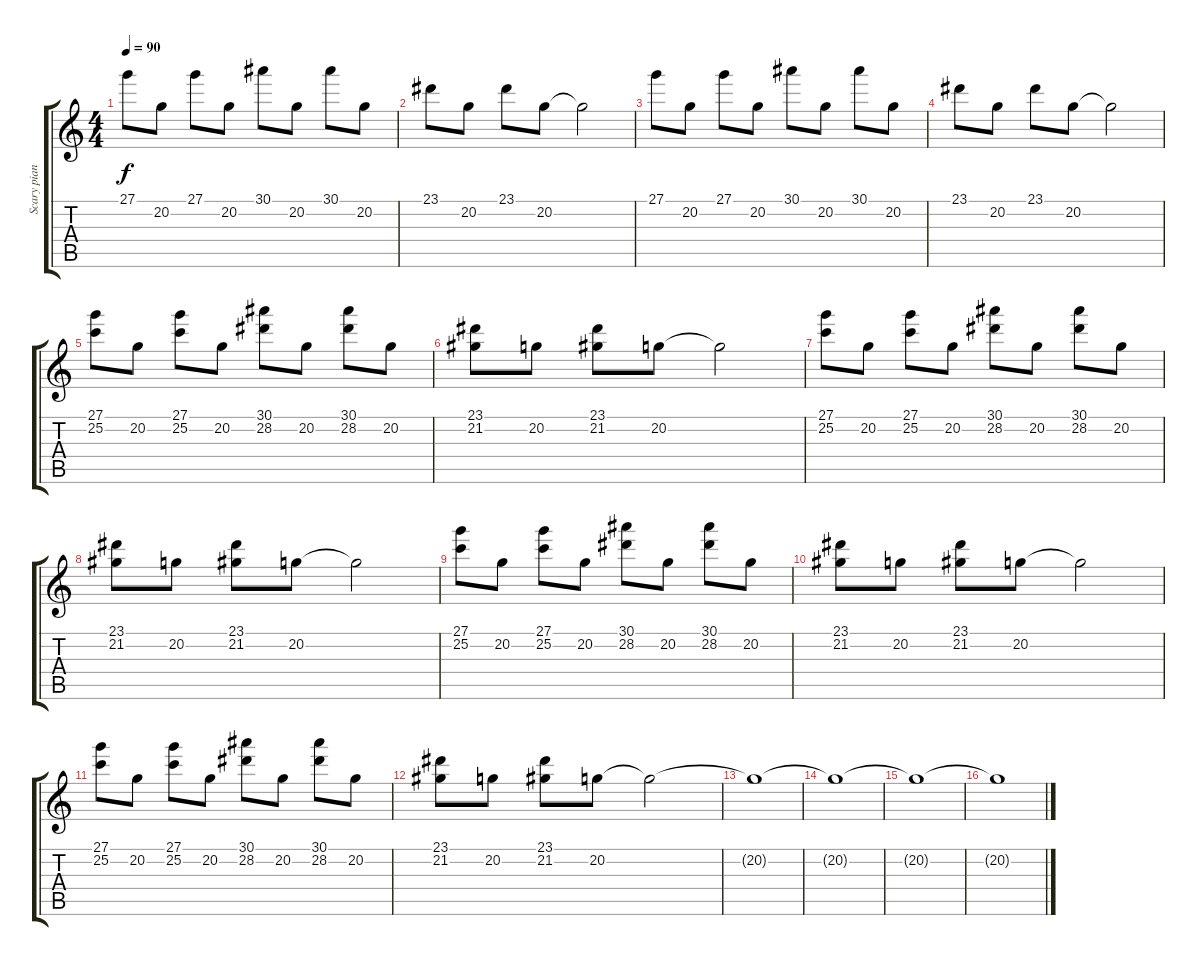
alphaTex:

\track ("Scary piano" "Scary pian") {instrument electricgrandpiano}
\staff {score tabs}
\tuning (E4 B3 G3 D3 A2 D2) {hide}
\ts (4 4)
\tempo 90
\clef g2
\ks c
27.1.8{dy f} 20.2.8 27.1.8 20.2.8 30.1.8 20.2.8 30.1.8 20.2.8 |
23.1.8 20.2.8 23.1.8 20.2.8 20.2{t}.2 |
27.1.8 20.2.8 27.1.8 20.2.8 30.1.8 20.2.8 30.1.8 20.2.8 |
23.1.8 20.2.8 23.1.8 20.2.8 20.2{t}.2 |
(27.1 25.2).8 20.2.8 (27.1 25.2).8 20.2.8 (30.1 28.2).8 20.2.8 (30.1 28.2).8 20.2.8 |
(23.1 21.2).8 20.2.8 (23.1 21.2).8 20.2.8 20.2{t}.2 |
(27.1 25.2).8 20.2.8 (27.1 25.2).8 20.2.8 (30.1 28.2).8 20.2.8 (30.1 28.2).8 20.2.8 |
(23.1 21.2).8 20.2.8 (23.1 21.2).8 20.2.8 20.2{t}.2 |
(27.1 25.2).8 20.2.8 (27.1 25.2).8 20.2.8 (30.1 28.2).8 20.2.8 (30.1 28.2).8 20.2.8 |
(23.1 21.2).8 20.2.8 (23.1 21.2).8 20.2.8 20.2{t}.2 |
(27.1 25.2).8 20.2.8 (27.1 25.2).8 20.2.8 (30.1 28.2).8 20.2.8 (30.1 28.2).8 20.2.8 |
(23.1 21.2).8 20.2.8 (23.1 21.2).8 20.2.8 20.2{t}.2 |
20.2{t}.1 |
20.2{t}.1 |
20.2{t}.1 |
20.2{t}.1
